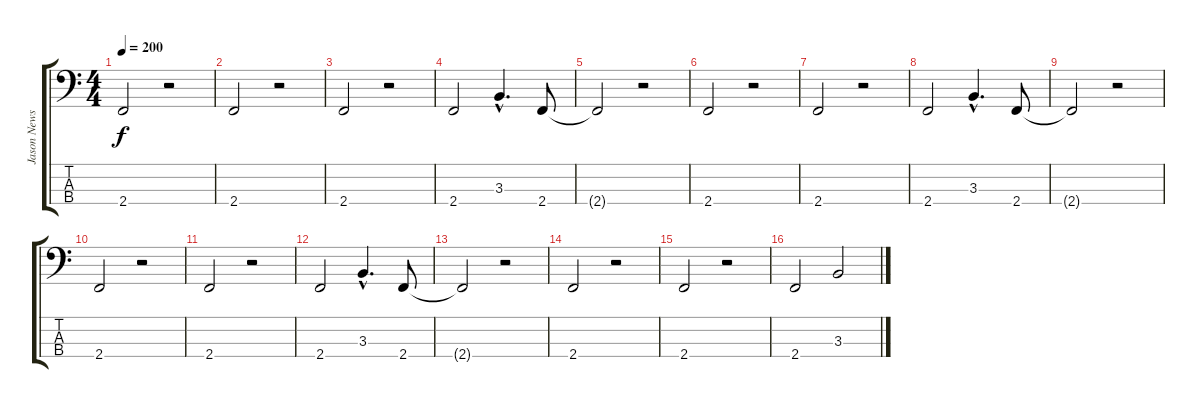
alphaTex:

\track ("Jason Newsted" "Jason News") {instrument electricbasspick}
\staff {score tabs}
\tuning (Gb2 Db2 Ab1 Eb1) {hide}
\ts (4 4)
\tempo 200
\clef f4
\ks c
2.4.2{dy f} r.2 |
2.4.2 r.2 |
2.4.2 r.2 |
2.4.2 3.3{hac}.4{d} 2.4.8 |
2.4{t}.2 r.2 |
2.4.2 r.2 |
2.4.2 r.2 |
2.4.2 3.3{hac}.4{d} 2.4.8 |
2.4{t}.2 r.2 |
2.4.2 r.2 |
2.4.2 r.2 |
2.4.2 3.3{hac}.4{d} 2.4.8 |
2.4{t}.2 r.2 |
2.4.2 r.2 |
2.4.2 r.2 |
2.4.2 3.3.2
